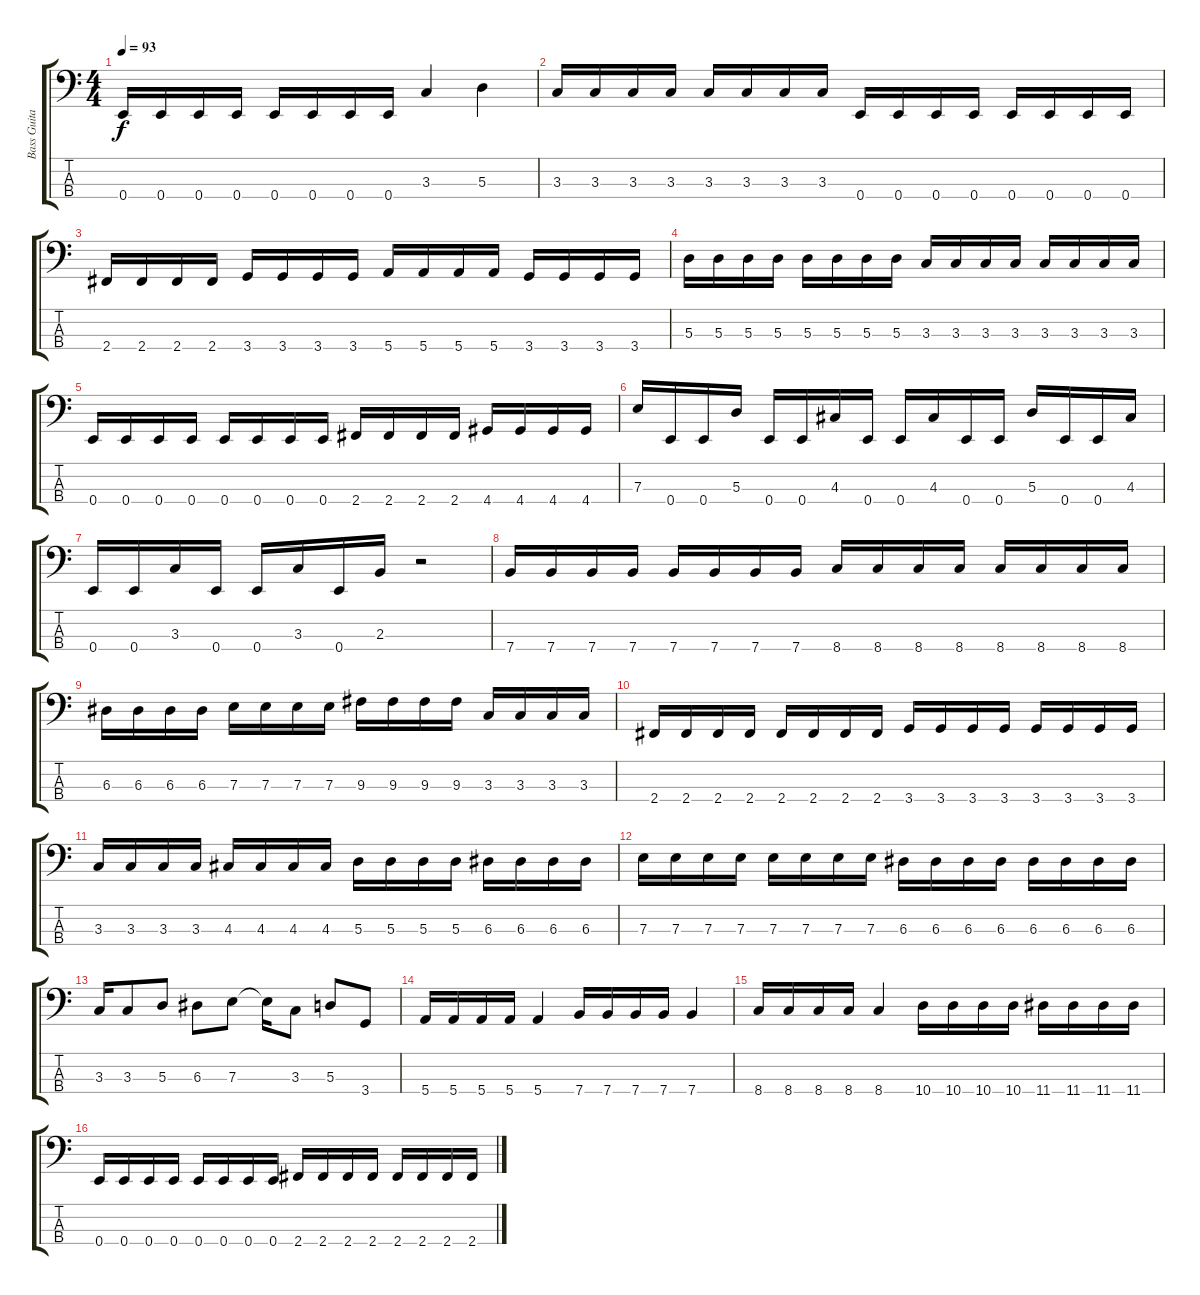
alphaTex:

\track ("Bass Guitar" "Bass Guita") {instrument electricbasspick}
\staff {score tabs}
\tuning (G2 D2 A1 E1) {hide}
\ts (4 4)
\tempo 93
\clef f4
\ks c
0.4.16{dy f} 0.4.16 0.4.16 0.4.16 0.4.16 0.4.16 0.4.16 0.4.16 3.3.4 5.3.4 |
3.3.16 3.3.16 3.3.16 3.3.16 3.3.16 3.3.16 3.3.16 3.3.16 0.4.16 0.4.16 0.4.16 0.4.16 0.4.16 0.4.16 0.4.16 0.4.16 |
2.4.16 2.4.16 2.4.16 2.4.16 3.4.16 3.4.16 3.4.16 3.4.16 5.4.16 5.4.16 5.4.16 5.4.16 3.4.16 3.4.16 3.4.16 3.4.16 |
5.3.16 5.3.16 5.3.16 5.3.16 5.3.16 5.3.16 5.3.16 5.3.16 3.3.16 3.3.16 3.3.16 3.3.16 3.3.16 3.3.16 3.3.16 3.3.16 |
0.4.16 0.4.16 0.4.16 0.4.16 0.4.16 0.4.16 0.4.16 0.4.16 2.4.16 2.4.16 2.4.16 2.4.16 4.4.16 4.4.16 4.4.16 4.4.16 |
7.3.16 0.4.16 0.4.16 5.3.16 0.4.16 0.4.16 4.3.16 0.4.16 0.4.16 4.3.16 0.4.16 0.4.16 5.3.16 0.4.16 0.4.16 4.3.16 |
0.4.16 0.4.16 3.3.16 0.4.16 0.4.16 3.3.16 0.4.16 2.3.16 r.2 |
7.4.16 7.4.16 7.4.16 7.4.16 7.4.16 7.4.16 7.4.16 7.4.16 8.4.16 8.4.16 8.4.16 8.4.16 8.4.16 8.4.16 8.4.16 8.4.16 |
6.3.16 6.3.16 6.3.16 6.3.16 7.3.16 7.3.16 7.3.16 7.3.16 9.3.16 9.3.16 9.3.16 9.3.16 3.3.16 3.3.16 3.3.16 3.3.16 |
2.4.16 2.4.16 2.4.16 2.4.16 2.4.16 2.4.16 2.4.16 2.4.16 3.4.16 3.4.16 3.4.16 3.4.16 3.4.16 3.4.16 3.4.16 3.4.16 |
3.3.16 3.3.16 3.3.16 3.3.16 4.3.16 4.3.16 4.3.16 4.3.16 5.3.16 5.3.16 5.3.16 5.3.16 6.3.16 6.3.16 6.3.16 6.3.16 |
7.3.16 7.3.16 7.3.16 7.3.16 7.3.16 7.3.16 7.3.16 7.3.16 6.3.16 6.3.16 6.3.16 6.3.16 6.3.16 6.3.16 6.3.16 6.3.16 |
3.3.16 3.3.8 5.3.8 6.3.8 7.3.8 7.3{t}.16 3.3.8 5.3.8 3.4.8 |
5.4.16 5.4.16 5.4.16 5.4.16 5.4.4 7.4.16 7.4.16 7.4.16 7.4.16 7.4.4 |
8.4.16 8.4.16 8.4.16 8.4.16 8.4.4 10.4.16 10.4.16 10.4.16 10.4.16 11.4.16 11.4.16 11.4.16 11.4.16 |
0.4.16 0.4.16 0.4.16 0.4.16 0.4.16 0.4.16 0.4.16 0.4.16 2.4.16 2.4.16 2.4.16 2.4.16 2.4.16 2.4.16 2.4.16 2.4.16
